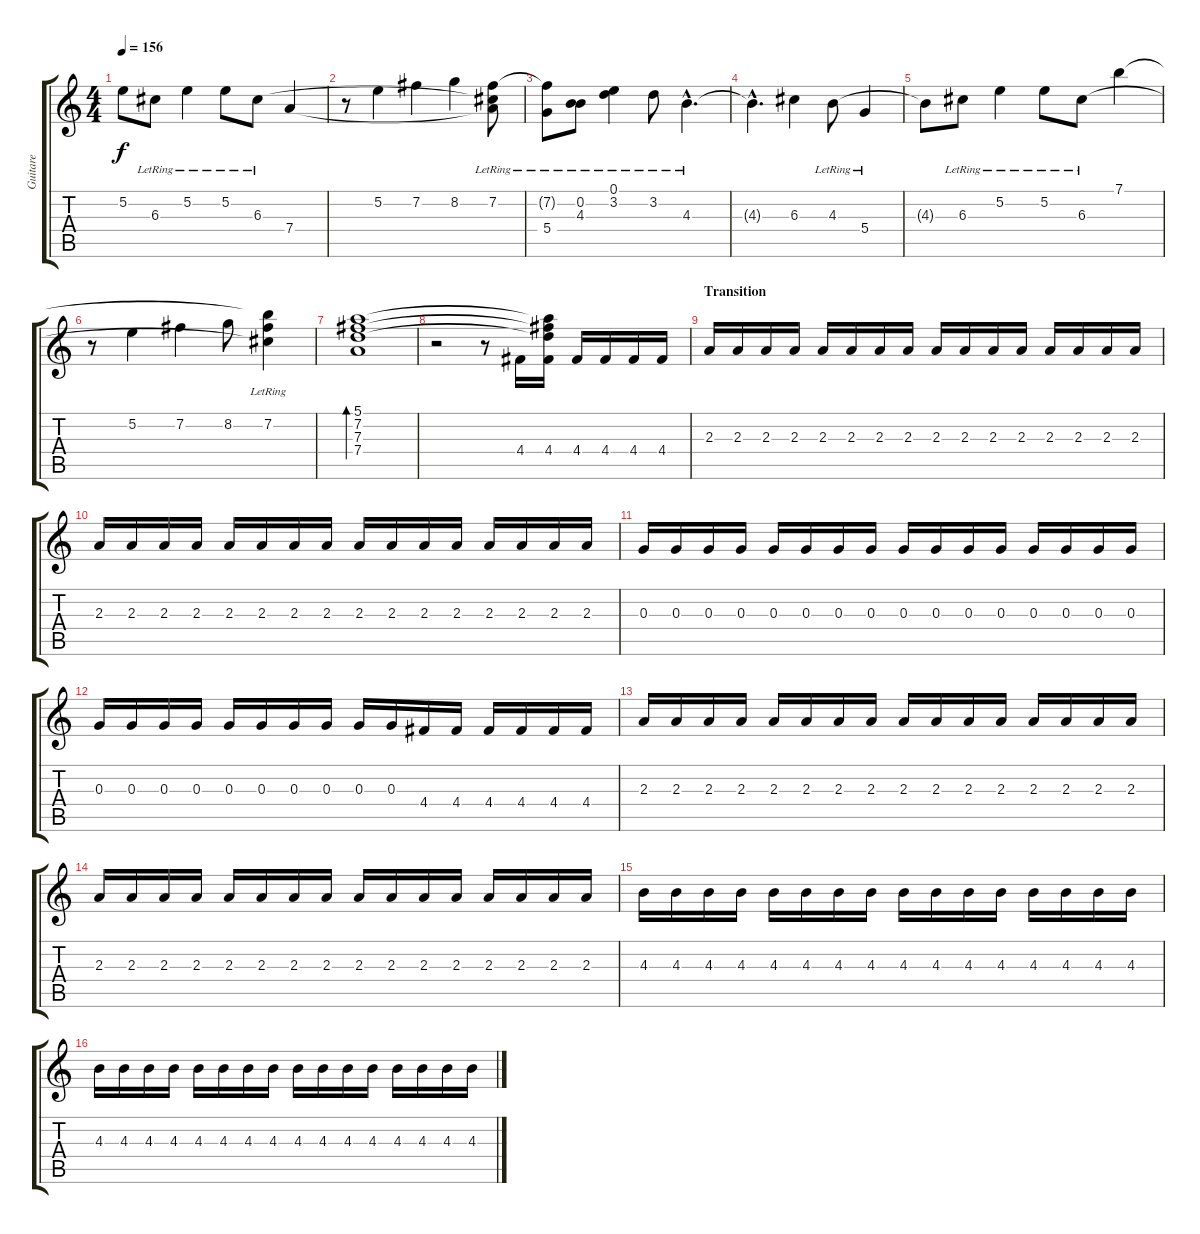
\track ("Guitare" "Guitare") {instrument distortionguitar}
\staff {score tabs}
\tuning (E4 B3 G3 D3 A2 E2) {hide}
\ts (4 4)
\tempo 156
\clef g2
\ks c
5.2{t}.8{dy f} 6.3{lr}.8 5.2{lr}.4 5.2{lr}.8 6.3{lr}.8 7.4.4 |
r.8 5.2.4 7.2.4 8.2.4 (7.2{lr} 6.3{t} 7.4{t}).8 |
(7.2{t} 5.4{lr}).8 (0.2 4.3{lr}).8 (0.1{lr} 3.2{lr}).4 3.2{lr}.8 4.3{hac lr}.4{d} |
4.3{hac t}.4{d} 6.3.4 4.3{lr}.8 5.4{lr}.4 |
4.3{t}.8 6.3{lr}.8 5.2{lr}.4 5.2{lr}.8 6.3{lr}.8 7.1.4 |
r.8 5.2.4 7.2.4 8.2.8 (7.1{t} 7.2{lr} 6.3{t}).4 |
(5.1 7.2 7.3 7.4).1{bd 240} |
r.2 r.8 4.4.16 (5.1{t} 7.2{t} 7.3{t} 4.4).16 4.4.16 4.4.16 4.4.16 4.4.16 |
\section ("" "Transition")
2.3.16 2.3.16 2.3.16 2.3.16 2.3.16 2.3.16 2.3.16 2.3.16 2.3.16 2.3.16 2.3.16 2.3.16 2.3.16 2.3.16 2.3.16 2.3.16 |
2.3.16 2.3.16 2.3.16 2.3.16 2.3.16 2.3.16 2.3.16 2.3.16 2.3.16 2.3.16 2.3.16 2.3.16 2.3.16 2.3.16 2.3.16 2.3.16 |
0.3.16 0.3.16 0.3.16 0.3.16 0.3.16 0.3.16 0.3.16 0.3.16 0.3.16 0.3.16 0.3.16 0.3.16 0.3.16 0.3.16 0.3.16 0.3.16 |
0.3.16 0.3.16 0.3.16 0.3.16 0.3.16 0.3.16 0.3.16 0.3.16 0.3.16 0.3.16 4.4.16 4.4.16 4.4.16 4.4.16 4.4.16 4.4.16 |
2.3.16 2.3.16 2.3.16 2.3.16 2.3.16 2.3.16 2.3.16 2.3.16 2.3.16 2.3.16 2.3.16 2.3.16 2.3.16 2.3.16 2.3.16 2.3.16 |
2.3.16 2.3.16 2.3.16 2.3.16 2.3.16 2.3.16 2.3.16 2.3.16 2.3.16 2.3.16 2.3.16 2.3.16 2.3.16 2.3.16 2.3.16 2.3.16 |
4.3.16 4.3.16 4.3.16 4.3.16 4.3.16 4.3.16 4.3.16 4.3.16 4.3.16 4.3.16 4.3.16 4.3.16 4.3.16 4.3.16 4.3.16 4.3.16 |
4.3.16 4.3.16 4.3.16 4.3.16 4.3.16 4.3.16 4.3.16 4.3.16 4.3.16 4.3.16 4.3.16 4.3.16 4.3.16 4.3.16 4.3.16 4.3.16
